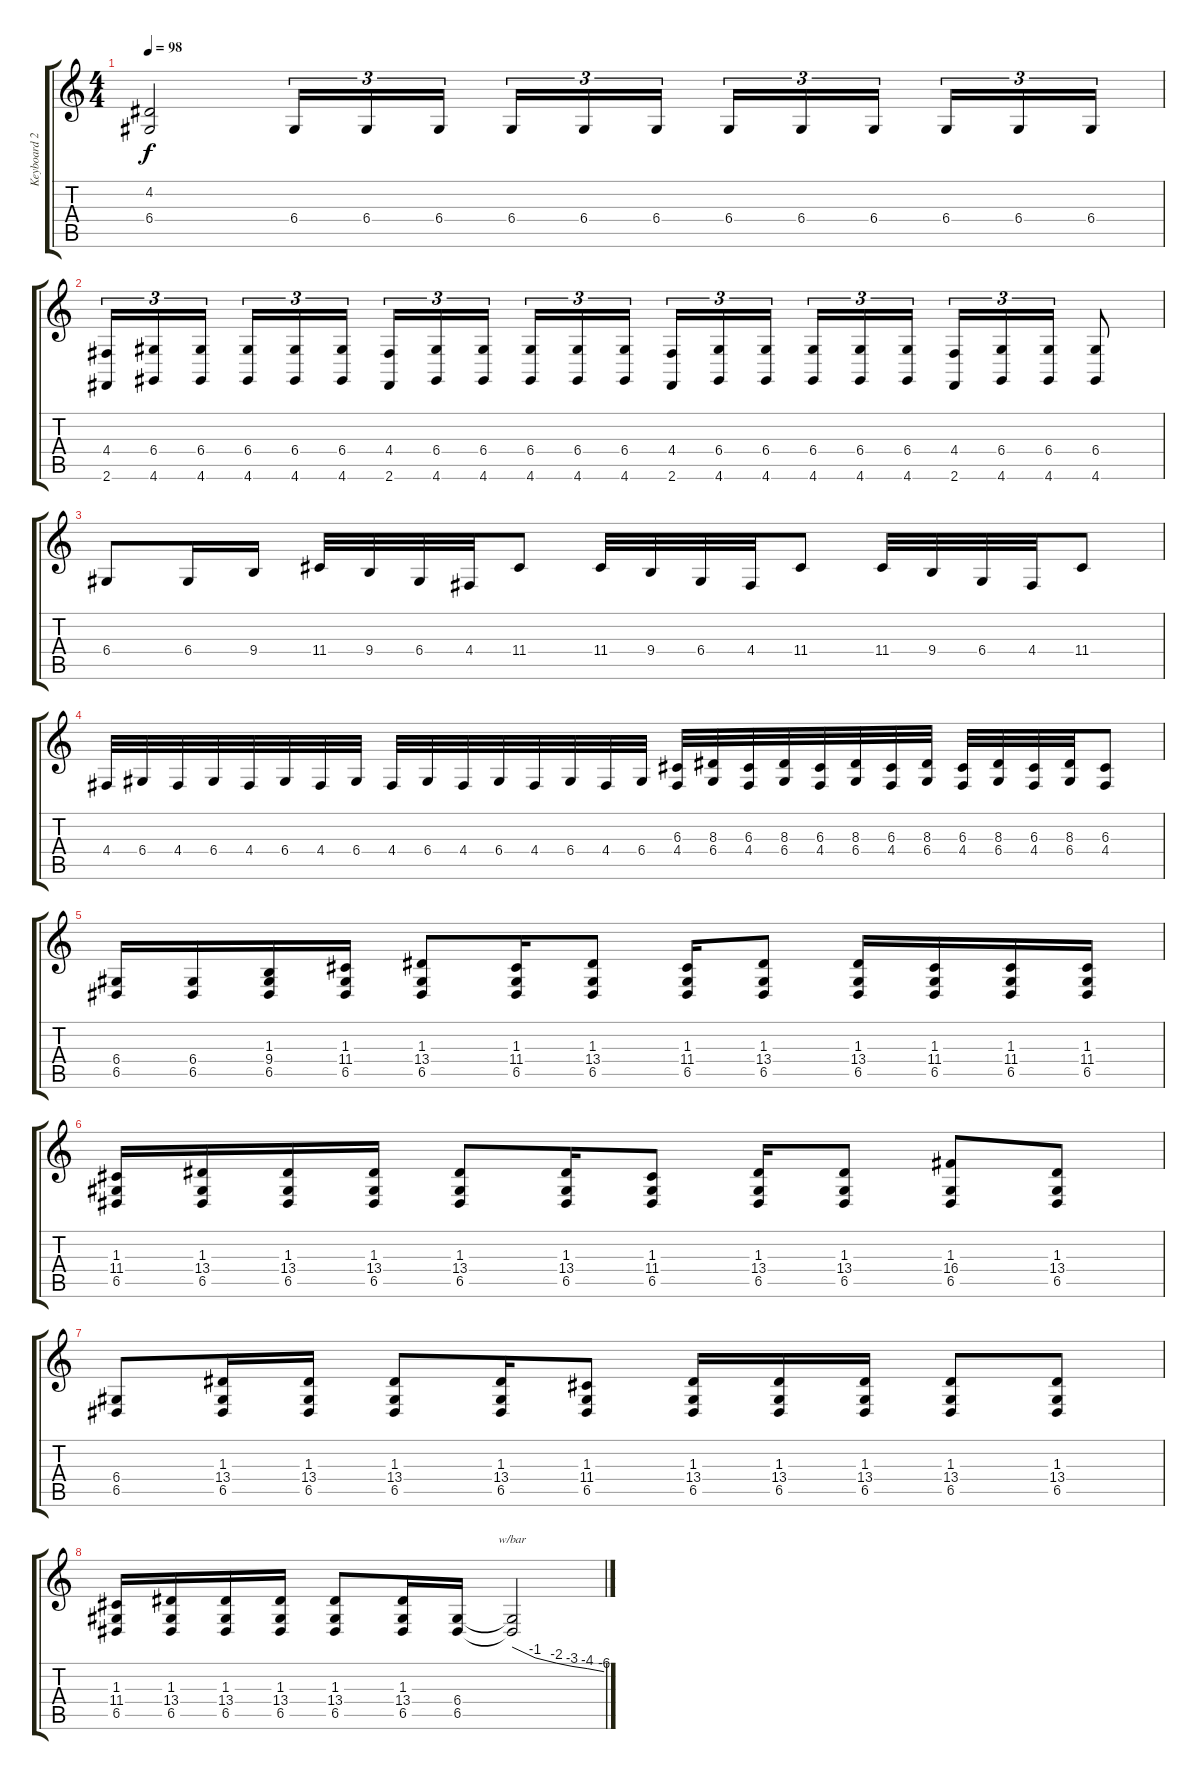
\track ("Keyboard 2" "Keyboard 2") {instrument drawbarorgan}
\staff {score tabs}
\tuning (E4 B3 G3 D3 A2 E2) {hide}
\ts (4 4)
\tempo 98
\clef g2
\ks c
(4.2 6.4).2{dy f} 6.4.16{tu (3 2)} 6.4.16{tu (3 2)} 6.4.16{tu (3 2) beam splitsecondary} 6.4.16{tu (3 2)} 6.4.16{tu (3 2)} 6.4.16{tu (3 2)} 6.4.16{tu (3 2)} 6.4.16{tu (3 2)} 6.4.16{tu (3 2) beam splitsecondary} 6.4.16{tu (3 2)} 6.4.16{tu (3 2)} 6.4.16{tu (3 2)} |
(4.4 2.6).16{tu (3 2)} (6.4 4.6).16{tu (3 2)} (6.4 4.6).16{tu (3 2) beam splitsecondary} (6.4 4.6).16{tu (3 2)} (6.4 4.6).16{tu (3 2)} (6.4 4.6).16{tu (3 2)} (4.4 2.6).16{tu (3 2)} (6.4 4.6).16{tu (3 2)} (6.4 4.6).16{tu (3 2) beam splitsecondary} (6.4 4.6).16{tu (3 2)} (6.4 4.6).16{tu (3 2)} (6.4 4.6).16{tu (3 2)} (4.4 2.6).16{tu (3 2)} (6.4 4.6).16{tu (3 2)} (6.4 4.6).16{tu (3 2) beam splitsecondary} (6.4 4.6).16{tu (3 2)} (6.4 4.6).16{tu (3 2)} (6.4 4.6).16{tu (3 2)} (4.4 2.6).16{tu (3 2)} (6.4 4.6).16{tu (3 2)} (6.4 4.6).16{tu (3 2)} (6.4 4.6).8 |
6.4.8 6.4.16 9.4.16 11.4.32 9.4.32 6.4.32 4.4.32 11.4.8 11.4.32 9.4.32 6.4.32 4.4.32 11.4.8 11.4.32 9.4.32 6.4.32 4.4.32 11.4.8 |
4.4.32 6.4.32 4.4.32 6.4.32 4.4.32 6.4.32 4.4.32 6.4.32 4.4.32 6.4.32 4.4.32 6.4.32 4.4.32 6.4.32 4.4.32 6.4.32 (6.3 4.4).32 (8.3 6.4).32 (6.3 4.4).32 (8.3 6.4).32 (6.3 4.4).32 (8.3 6.4).32 (6.3 4.4).32 (8.3 6.4).32 (6.3 4.4).32 (8.3 6.4).32 (6.3 4.4).32 (8.3 6.4).32 (6.3 4.4).8 |
(6.4 6.5).16 (6.4 6.5).16 (1.3 9.4 6.5).16 (1.3 11.4 6.5).16 (1.3 13.4 6.5).8 (1.3 11.4 6.5).16 (1.3 13.4 6.5).8 (1.3 11.4 6.5).16 (1.3 13.4 6.5).8 (1.3 13.4 6.5).16 (1.3 11.4 6.5).16 (1.3 11.4 6.5).16 (1.3 11.4 6.5).16 |
(1.3 11.4 6.5).16 (1.3 13.4 6.5).16 (1.3 13.4 6.5).16 (1.3 13.4 6.5).16 (1.3 13.4 6.5).8 (1.3 13.4 6.5).16 (1.3 11.4 6.5).8 (1.3 13.4 6.5).16 (1.3 13.4 6.5).8 (1.3 16.4 6.5).8 (1.3 13.4 6.5).8 |
(6.4 6.5).8 (1.3 13.4 6.5).16 (1.3 13.4 6.5).16 (1.3 13.4 6.5).8 (1.3 13.4 6.5).16 (1.3 11.4 6.5).8 (1.3 13.4 6.5).16 (1.3 13.4 6.5).16 (1.3 13.4 6.5).16 (1.3 13.4 6.5).8 (1.3 13.4 6.5).8 |
(1.3 11.4 6.5).16 (1.3 13.4 6.5).16 (1.3 13.4 6.5).16 (1.3 13.4 6.5).16 (1.3 13.4 6.5).8 (1.3 13.4 6.5).16 (6.4 6.5).16 (6.4{t} 6.5{t}).2{tbe (custom default 0 0 15 -4 29 -8 39 -12 49 -16 60 -24)}
